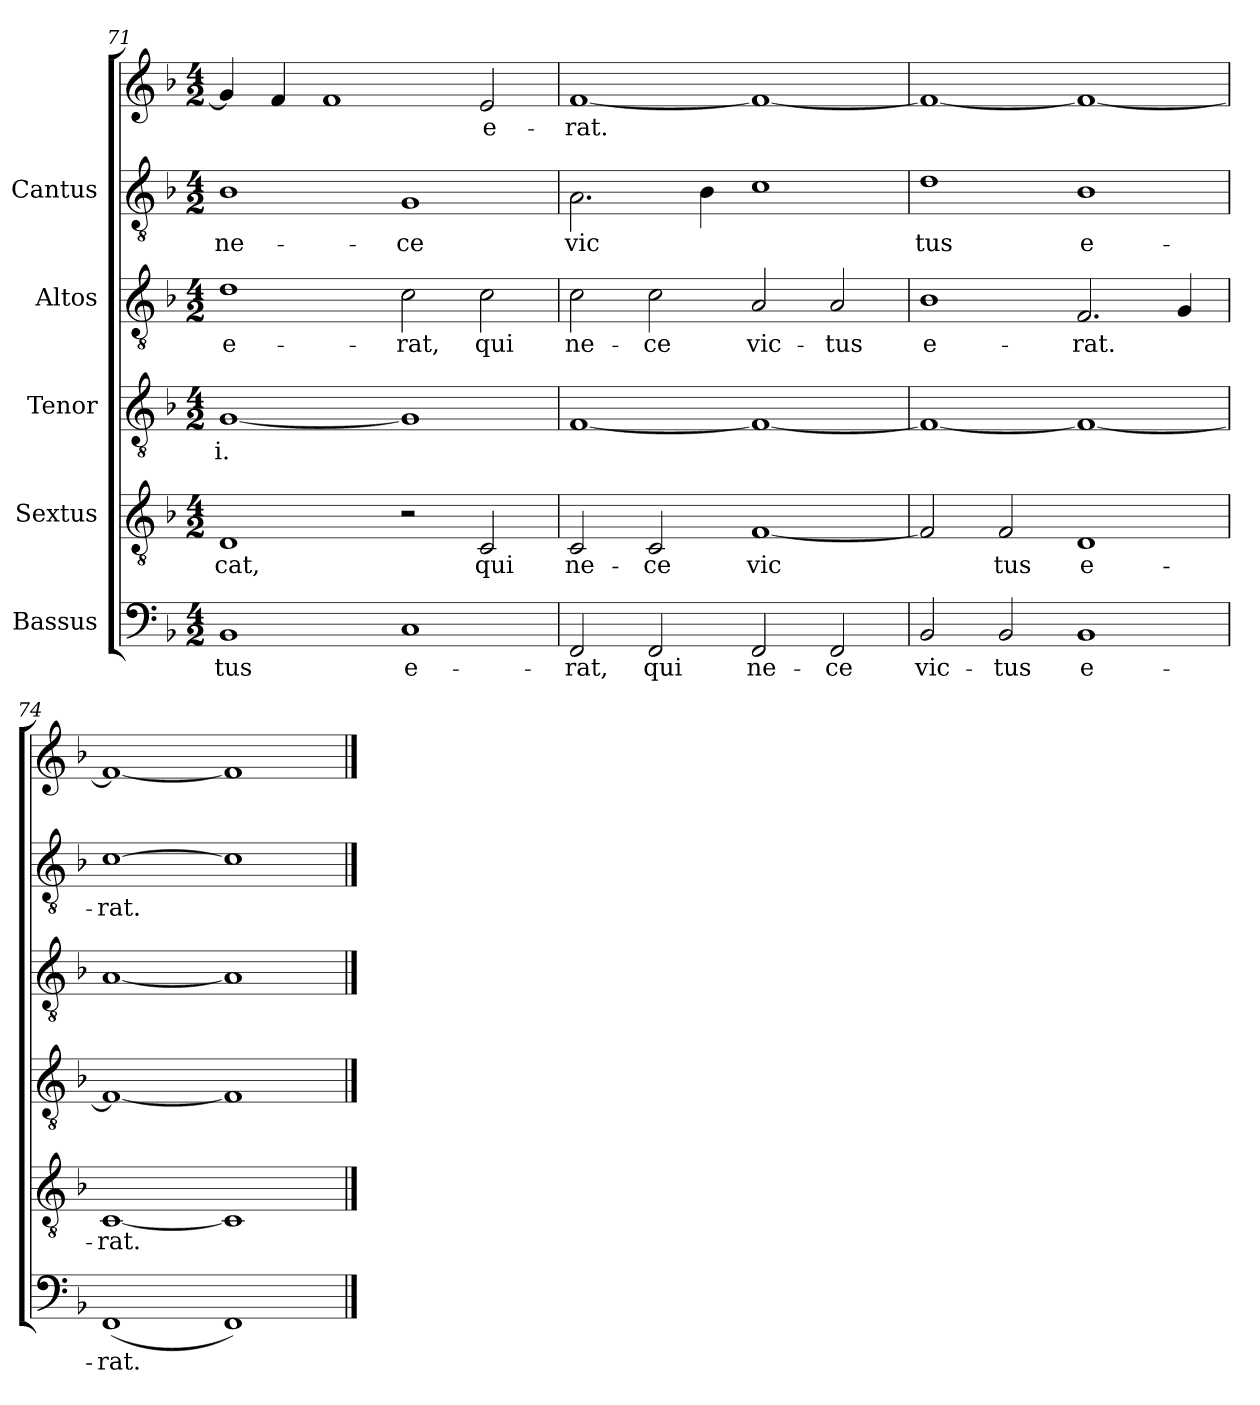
**kern	**text	**kern	**text	**kern	**text	**kern	**text	**kern	**text	**kern	**text
*part5	*part5	*part4	*part4	*part3	*part3	*part2	*part2	*part1	*part1	*part1	*part1
*staff6	*staff6	*staff5	*staff5	*staff4	*staff4	*staff3	*staff3	*staff2	*staff2	*staff1	*staff1
*I"Bassus	*	*I"Sextus	*	*I"Tenor	*	*I"Altos	*	*I"Cantus	*	*	*
*clefF4	*	*clefGv2	*	*clefGv2	*	*clefGv2	*	*clefGv2	*	*clefG2	*
*k[b-]	*	*k[b-]	*	*k[b-]	*	*k[b-]	*	*k[b-]	*	*k[b-]	*
*F:	*	*F:	*	*F:	*	*F:	*	*F:	*	*F:	*
*M4/2	*	*M4/2	*	*M4/2	*	*M4/2	*	*M4/2	*	*M4/2	*
=71	=71	=71	=71	=71	=71	=71	=71	=71	=71	=71	=71
!	!LO:LY:b:cj	!	!LO:LY:b:cj	!	!LO:LY:b:cj	!	!LO:LY:b:cj	!	!LO:LY:b:cj	!	!LO:LY:b:cj
1BB-	-tus	1D	-cat,	[<1G	-i.	1d	e-	1B-	-ne-	4g/]	.
!	!	!	!	!	!	!	!	!	!	!	!LO:LY:b:cj
.	.	.	.	.	.	.	.	.	.	4f/	.
!	!	!	!	!	!	!	!	!	!	!	!LO:LY:b:cj
.	.	.	.	.	.	.	.	.	.	1f	.
!	!LO:LY:b:cj	!	!	!	!LO:LY:b:cj	!	!LO:LY:b:cj	!	!LO:LY:b:cj	!	!
1C	e-	2r	.	1G]	.	2c\	-rat,	1G	-ce	.	.
!	!	!	!LO:LY:b:cj	!	!	!	!LO:LY:b:cj	!	!	!	!LO:LY:b:cj
.	.	2C/	qui	.	.	2c\	qui	.	.	2e/	e-
=72	=72	=72	=72	=72	=72	=72	=72	=72	=72	=72	=72
!	!LO:LY:b:cj	!	!LO:LY:b:cj	!	!	!	!LO:LY:b:cj	!	!LO:LY:b:cj	!	!LO:LY:b:cj
2FF/	-rat,	2C/	ne-	[<1F	.	2c\	ne-	2.A\	vic-	[<1f	rat.
!	!LO:LY:b:cj	!	!LO:LY:b:cj	!	!	!	!LO:LY:b:cj	!	!	!	!
2FF/	qui	2C/	-ce	.	.	2c\	-ce	.	.	.	.
!	!	!	!	!	!	!	!	!	!LO:LY:b:cj	!	!
.	.	.	.	.	.	.	.	4B-\	--	.	.
!	!LO:LY:b:cj	!	!LO:LY:b:cj	!	!	!	!LO:LY:b:cj	!	!LO:LY:b:cj	!	!LO:LY:b:cj
2FF/	ne-	[<1F	vic-	1F_<	.	2A/	vic-	1c	--	1f_<	.
!	!LO:LY:b:cj	!	!	!	!	!	!LO:LY:b:cj	!	!	!	!
2FF/	-ce	.	.	.	.	2A/	-tus	.	.	.	.
=73	=73	=73	=73	=73	=73	=73	=73	=73	=73	=73	=73
!	!LO:LY:b:cj	!	!LO:LY:b:cj	!	!	!	!LO:LY:b:cj	!	!LO:LY:b:cj	!	!
2BB-/	vic-	2F/]	-	1F_<	.	1B-	e-	1d	-tus	1f_<	.
!	!LO:LY:b:cj	!	!LO:LY:b:cj	!	!	!	!	!	!	!	!
2BB-/	-tus	2F/	tus	.	.	.	.	.	.	.	.
!	!LO:LY:b:cj	!	!LO:LY:b:cj	!	!	!	!LO:LY:b:cj	!	!LO:LY:b:cj	!	!
1BB-	e-	1D	e-	1F_<	.	2.F/	-rat.	1B-	e-	1f_<	.
!	!	!	!	!	!	!	!LO:LY:b:cj	!	!	!	!
.	.	.	.	.	.	4G/	.	.	.	.	.
!!LO:LB:g=z
=74	=74	=74	=74	=74	=74	=74	=74	=74	=74	=74	=74
!	!LO:LY:b:cj	!	!LO:LY:b:cj	!	!	!	!	!	!LO:LY:b:cj	!	!
(<1FF	-rat.	[<1C	-rat.	1F_<	.	[<1A	.	[>1c	-rat.	1f_<	.
!	!LO:LY:b:cj	!	!LO:LY:b:cj	!	!	!	!	!	!LO:LY:b:cj	!	!
1FF)	.	1C]	.	1F]	.	1A]	.	1c]	.	1f]	.
==	==	==	==	==	==	==	==	==	==	==	==
*-	*-	*-	*-	*-	*-	*-	*-	*-	*-	*-	*-
